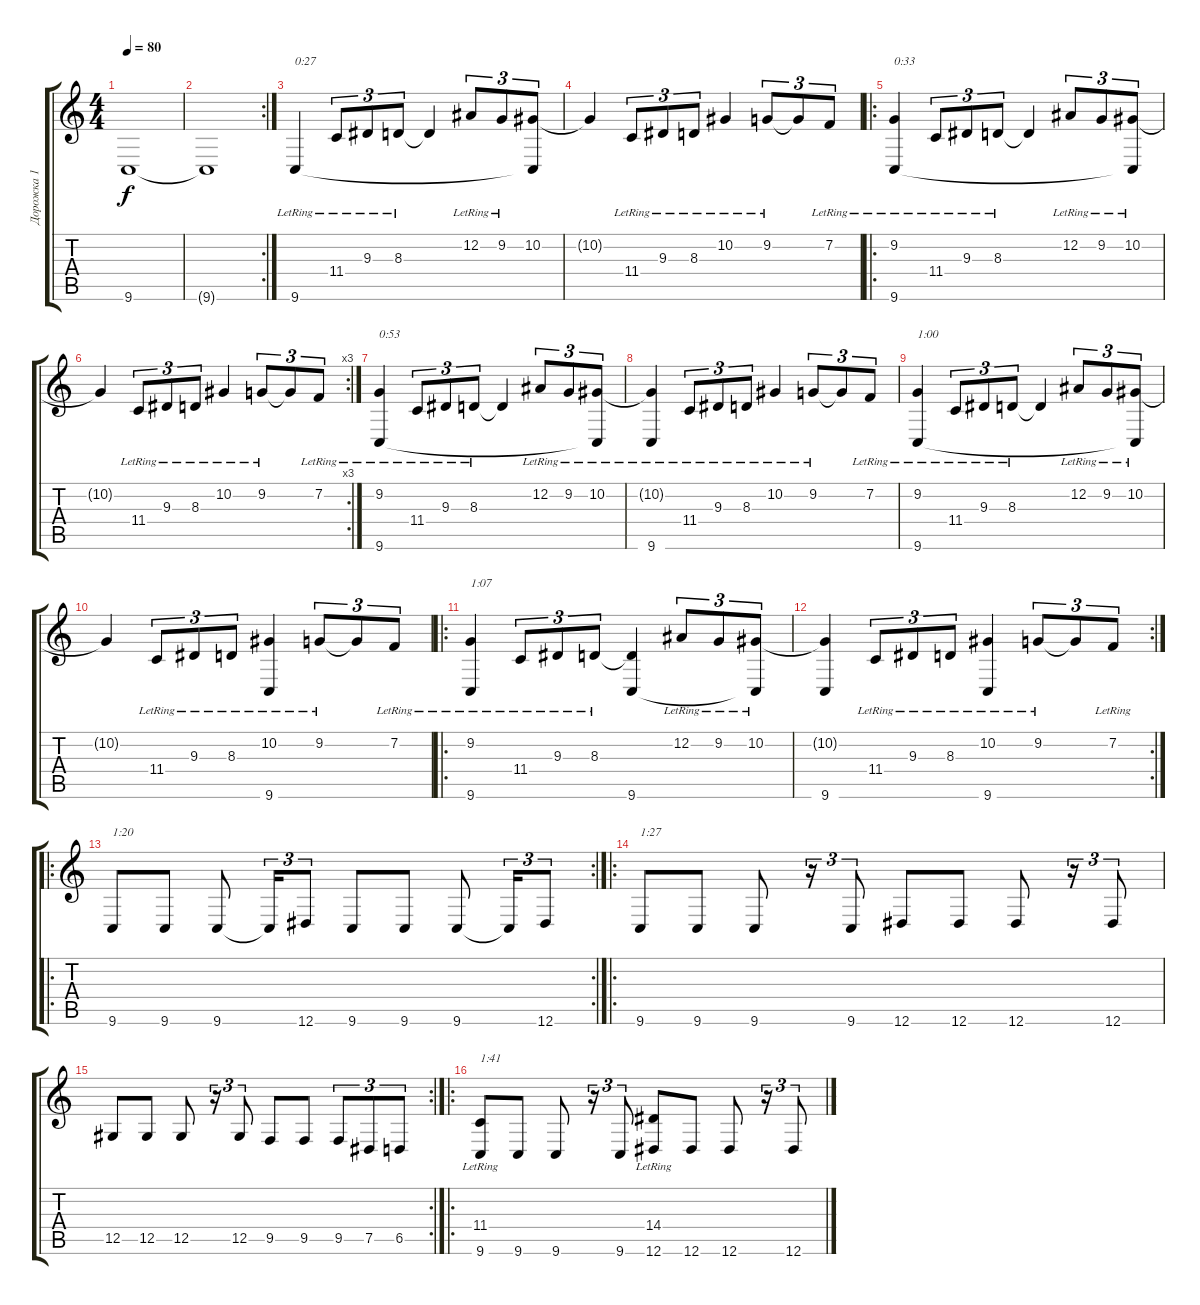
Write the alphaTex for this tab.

\track ("Дорожка 1" "Дорожка 1") {instrument brightacousticpiano}
\staff {score tabs}
\tuning (Eb4 Bb3 Gb3 Db3 Ab2 Eb2) {hide}
\ts (4 4)
\tempo 80
\clef g2
\ks c
9.6.1{dy f instrument brightacousticpiano} |
\rc 2
9.6{t}.1 |
9.6{lr}.4{txt "0:27"} 11.4{lr}.8{tu (3 2)} 9.3{lr}.8{tu (3 2)} 8.3{lr}.8{tu (3 2)} 8.3{t}.4 12.2{lr}.8{tu (3 2)} 9.2{lr}.8{tu (3 2)} (10.2 9.6{t}).8{tu (3 2)} |
10.2{t}.4 11.4{lr}.8{tu (3 2)} 9.3{lr}.8{tu (3 2)} 8.3{lr}.8{tu (3 2)} 10.2{lr}.4 9.2{lr}.8{tu (3 2)} 9.2{t}.8{tu (3 2)} 7.2{lr}.8{tu (3 2)} |
\ro
(9.2{lr} 9.6{lr}).4{txt "0:33"} 11.4{lr}.8{tu (3 2)} 9.3{lr}.8{tu (3 2)} 8.3{lr}.8{tu (3 2)} 8.3{t}.4 12.2{lr}.8{tu (3 2)} 9.2{lr}.8{tu (3 2)} (10.2{lr} 9.6{t}).8{tu (3 2)} |
\rc 3
10.2{t}.4 11.4{lr}.8{tu (3 2)} 9.3{lr}.8{tu (3 2)} 8.3{lr}.8{tu (3 2)} 10.2{lr}.4 9.2{lr}.8{tu (3 2)} 9.2{t}.8{tu (3 2)} 7.2{lr}.8{tu (3 2)} |
(9.2{lr} 9.6{lr}).4{txt "0:53"} 11.4{lr}.8{tu (3 2)} 9.3{lr}.8{tu (3 2)} 8.3{lr}.8{tu (3 2)} 8.3{t}.4 12.2{lr}.8{tu (3 2)} 9.2{lr}.8{tu (3 2)} (10.2{lr} 9.6{t}).8{tu (3 2)} |
(10.2{t} 9.6{lr}).4 11.4{lr}.8{tu (3 2)} 9.3{lr}.8{tu (3 2)} 8.3{lr}.8{tu (3 2)} 10.2{lr}.4 9.2{lr}.8{tu (3 2)} 9.2{t}.8{tu (3 2)} 7.2{lr}.8{tu (3 2)} |
(9.2{lr} 9.6{lr}).4{txt "1:00"} 11.4{lr}.8{tu (3 2)} 9.3{lr}.8{tu (3 2)} 8.3{lr}.8{tu (3 2)} 8.3{t}.4 12.2{lr}.8{tu (3 2)} 9.2{lr}.8{tu (3 2)} (10.2{lr} 9.6{t}).8{tu (3 2)} |
10.2{t}.4 11.4{lr}.8{tu (3 2)} 9.3{lr}.8{tu (3 2)} 8.3{lr}.8{tu (3 2)} (10.2{lr} 9.6).4 9.2{lr}.8{tu (3 2)} 9.2{t}.8{tu (3 2)} 7.2{lr}.8{tu (3 2)} |
\ro
(9.2{lr} 9.6{lr}).4{txt "1:07"} 11.4{lr}.8{tu (3 2)} 9.3{lr}.8{tu (3 2)} 8.3{lr}.8{tu (3 2)} (8.3{t} 9.6).4 12.2{lr}.8{tu (3 2)} 9.2{lr}.8{tu (3 2)} (10.2{lr} 9.6{t}).8{tu (3 2)} |
\rc 2
(10.2{t} 9.6).4 11.4{lr}.8{tu (3 2)} 9.3{lr}.8{tu (3 2)} 8.3{lr}.8{tu (3 2)} (10.2{lr} 9.6).4 9.2{lr}.8{tu (3 2)} 9.2{t}.8{tu (3 2)} 7.2{lr}.8{tu (3 2)} |
\ro
\rc 2
9.6.8{txt "1:20"} 9.6.8 9.6.8 9.6{t}.16{tu (3 2)} 12.6.8{tu (3 2)} 9.6.8 9.6.8 9.6.8 9.6{t}.16{tu (3 2)} 12.6.8{tu (3 2)} |
\ro
9.6.8{txt "1:27"} 9.6.8 9.6.8 r.16{tu (3 2)} 9.6.8{tu (3 2)} 12.6.8 12.6.8 12.6.8 r.16{tu (3 2)} 12.6.8{tu (3 2)} |
\rc 2
12.5.8 12.5.8 12.5.8 r.16{tu (3 2)} 12.5.8{tu (3 2)} 9.5.8 9.5.8 9.5.8{tu (3 2)} 7.5.8{tu (3 2)} 6.5.8{tu (3 2)} |
\ro
(11.4{lr} 9.6).8{txt "1:41"} 9.6.8 9.6.8 r.16{tu (3 2)} 9.6.8{tu (3 2)} (14.4{lr} 12.6).8 12.6.8 12.6.8 r.16{tu (3 2)} 12.6.8{tu (3 2)}
